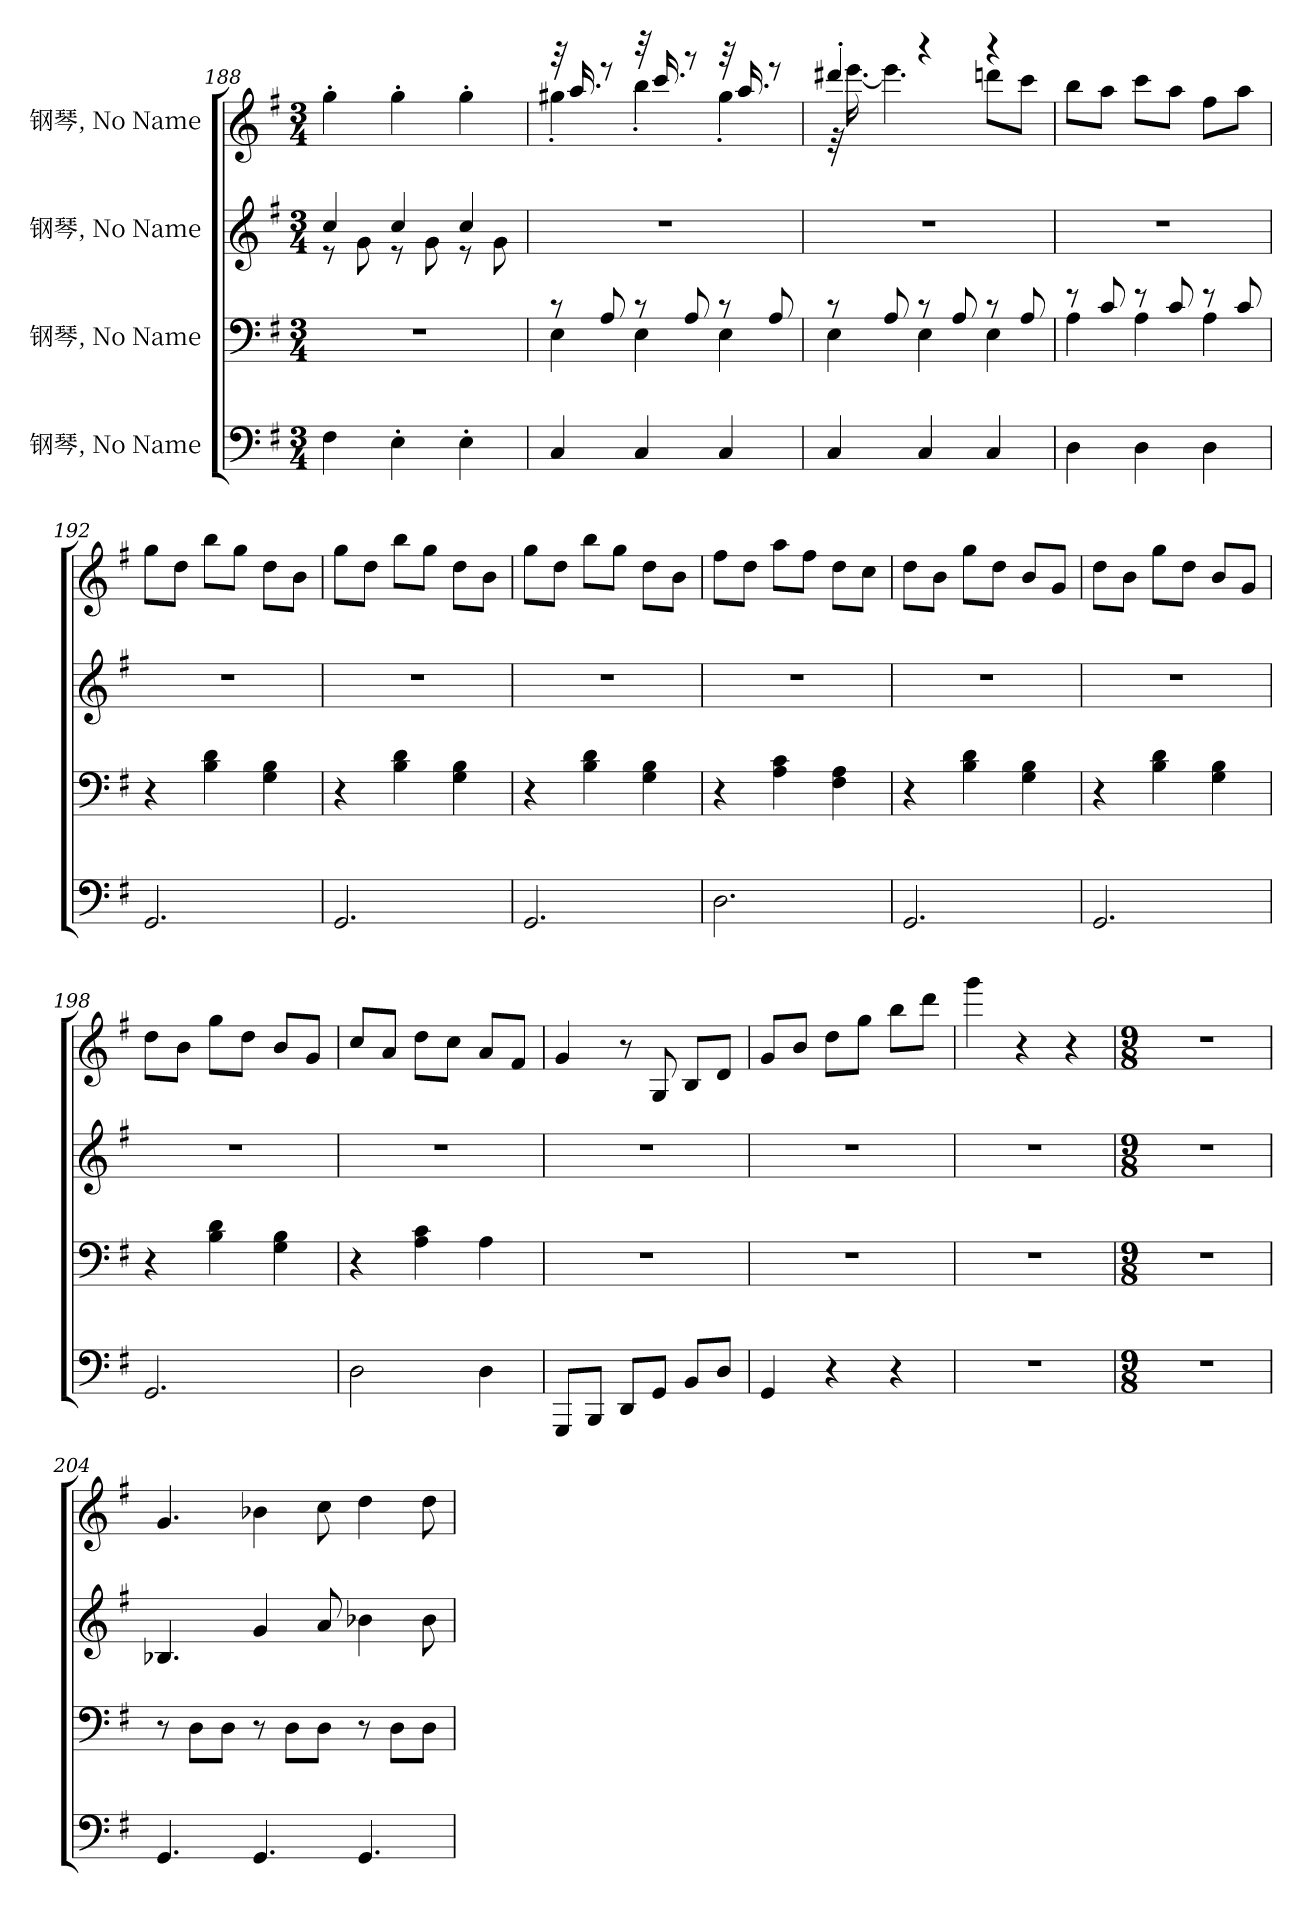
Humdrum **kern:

**kern	**kern	**kern	**kern
*part4	*part3	*part2	*part1
*staff4	*staff3	*staff2	*staff1
*I"钢琴, No Name	*I"钢琴, No Name	*I"钢琴, No Name	*I"钢琴, No Name
*clefF4	*clefF4	*clefG2	*clefG2
*k[f#]	*k[f#]	*k[f#]	*k[f#]
*M3/4	*M3/4	*M3/4	*M3/4
=188	=188	=188	=188
*	*	*^	*
4F#\	2.r	4cc/	8r	4gg'\
.	.	.	8g\	.
4E'\	.	4cc/	8r	4gg'\
.	.	.	8g\	.
4E'\	.	4cc/	8r	4gg'\
.	.	.	8g\	.
*	*	*v	*v	*
=189	=189	=189	=189
*	*	*	*MM208
*	*^	*	*^
4C/	8r	4E\	2.r	32r	4gg#X'\
.	.	.	.	16.aa/	.
.	8A/	.	.	8r	.
4C/	8r	4E\	.	32r	4bb'\
.	.	.	.	16.ccc/	.
.	8A/	.	.	8r	.
4C/	8r	4E\	.	32r	4gg#'\
.	.	.	.	16.aa/	.
.	8A/	.	.	8r	.
!!LO:LB:g=z	!!
=190	=190	=190	=190	=190	=190
*	*	*	*	*MM208	*
4C/	8r	4E\	2.r	4ddd#X'/	32r
.	.	.	.	.	[16.eee\
.	8A/	.	.	.	4.eee\]
4C/	8r	4E\	.	4r	.
.	8A/	.	.	.	.
4C/	8r	4E\	.	4r	8dddn\L
.	8A/	.	.	.	8ccc\J
*	*	*	*	*v	*v
=191	=191	=191	=191	=191
4D\	8r	4A\	2.r	8bb\L
.	8c/	.	.	8aa\J
4D\	8r	4A\	.	8ccc\L
.	8c/	.	.	8aa\J
4D\	8r	4A\	.	8ff#\L
.	8c/	.	.	8aa\J
*	*v	*v	*	*
=192	=192	=192	=192
*	*	*	*MM208
2.GG/	4r	2.r	8gg\L
.	.	.	8dd\J
.	4B\ 4d\	.	8bb\L
.	.	.	8gg\J
.	4G\ 4B\	.	8dd\L
.	.	.	8b\J
=193	=193	=193	=193
2.GG/	4r	2.r	8gg\L
.	.	.	8dd\J
.	4B\ 4d\	.	8bb\L
.	.	.	8gg\J
.	4G\ 4B\	.	8dd\L
.	.	.	8b\J
=194	=194	=194	=194
2.GG/	4r	2.r	8gg\L
.	.	.	8dd\J
.	4B\ 4d\	.	8bb\L
.	.	.	8gg\J
.	4G\ 4B\	.	8dd\L
.	.	.	8b\J
!!LO:PB:g=z
=195	=195	=195	=195
2.D\	4r	2.r	8ff#\L
.	.	.	8dd\J
.	4A\ 4c\	.	8aa\L
.	.	.	8ff#\J
.	4F#\ 4A\	.	8dd\L
.	.	.	8cc\J
=196	=196	=196	=196
*	*	*	*MM208
2.GG/	4r	2.r	8dd\L
.	.	.	8b\J
.	4B\ 4d\	.	8gg\L
.	.	.	8dd\J
.	4G\ 4B\	.	8b/L
.	.	.	8g/J
=197	=197	=197	=197
2.GG/	4r	2.r	8dd\L
.	.	.	8b\J
.	4B\ 4d\	.	8gg\L
.	.	.	8dd\J
.	4G\ 4B\	.	8b/L
.	.	.	8g/J
=198	=198	=198	=198
2.GG/	4r	2.r	8dd\L
.	.	.	8b\J
.	4B\ 4d\	.	8gg\L
.	.	.	8dd\J
.	4G\ 4B\	.	8b/L
.	.	.	8g/J
=199	=199	=199	=199
2D\	4r	2.r	8cc/L
.	.	.	8a/J
.	4A\ 4c\	.	8dd\L
.	.	.	8cc\J
4D\	4A\	.	8a/L
.	.	.	8f#/J
=200	=200	=200	=200
*	*	*	*MM208
8GGG/L	2.r	2.r	4g/
8BBB/J	.	.	.
8DD/L	.	.	8r
8GG/J	.	.	8G/
8BB/L	.	.	8B/L
8D/J	.	.	8d/J
!!LO:LB:g=z
=201	=201	=201	=201
4GG/	2.r	2.r	8g/L
.	.	.	8b/J
4r	.	.	8dd\L
.	.	.	8gg\J
4r	.	.	8bb\L
.	.	.	8ddd\J
=202	=202	=202	=202
2.r	2.r	2.r	4ggg\
.	.	.	4r
.	.	.	4r
=203	=203	=203	=203
*M9/8	*M9/8	*M9/8	*M9/8
*	*	*	*MM56
8%9r	8%9r	8%9r	8%9r
=204	=204	=204	=204
*	*	*	*MM67
4.GG/	8r	4.B-X/	4.g/
.	8D\L	.	.
.	8D\J	.	.
4.GG/	8r	4g/	4b-X\
.	8D\L	.	.
.	8D\J	8a/	8cc\
4.GG/	8r	4b-X\	4dd\
.	8D\L	.	.
.	8D\J	8b-\	8dd\
=	=	=	=
*-	*-	*-	*-
